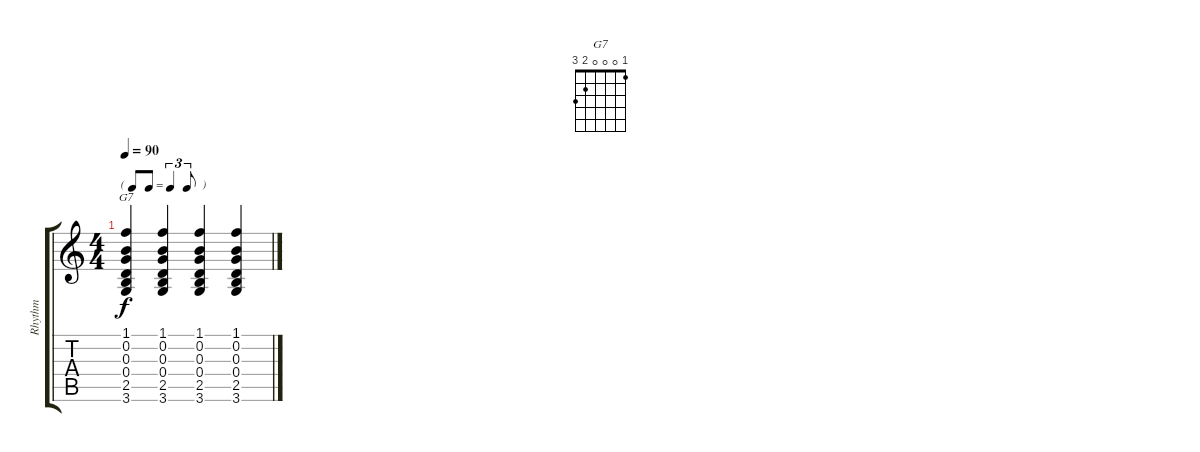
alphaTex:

\track ("Rhythm" "Rhythm") {instrument acousticguitarsteel}
\staff {score tabs}
\tuning (E4 B3 G3 D3 A2 E2) {hide}
\chord ("G7" 1 0 0 0 2 3)
\ts (4 4)
\tf triplet8th
\tempo 90
\clef g2
\ks c
(1.1 0.2 0.3 0.4 2.5 3.6).4{ch "G7" dy f} (1.1 0.2 0.3 0.4 2.5 3.6).4 (1.1 0.2 0.3 0.4 2.5 3.6).4 (1.1 0.2 0.3 0.4 2.5 3.6).4
